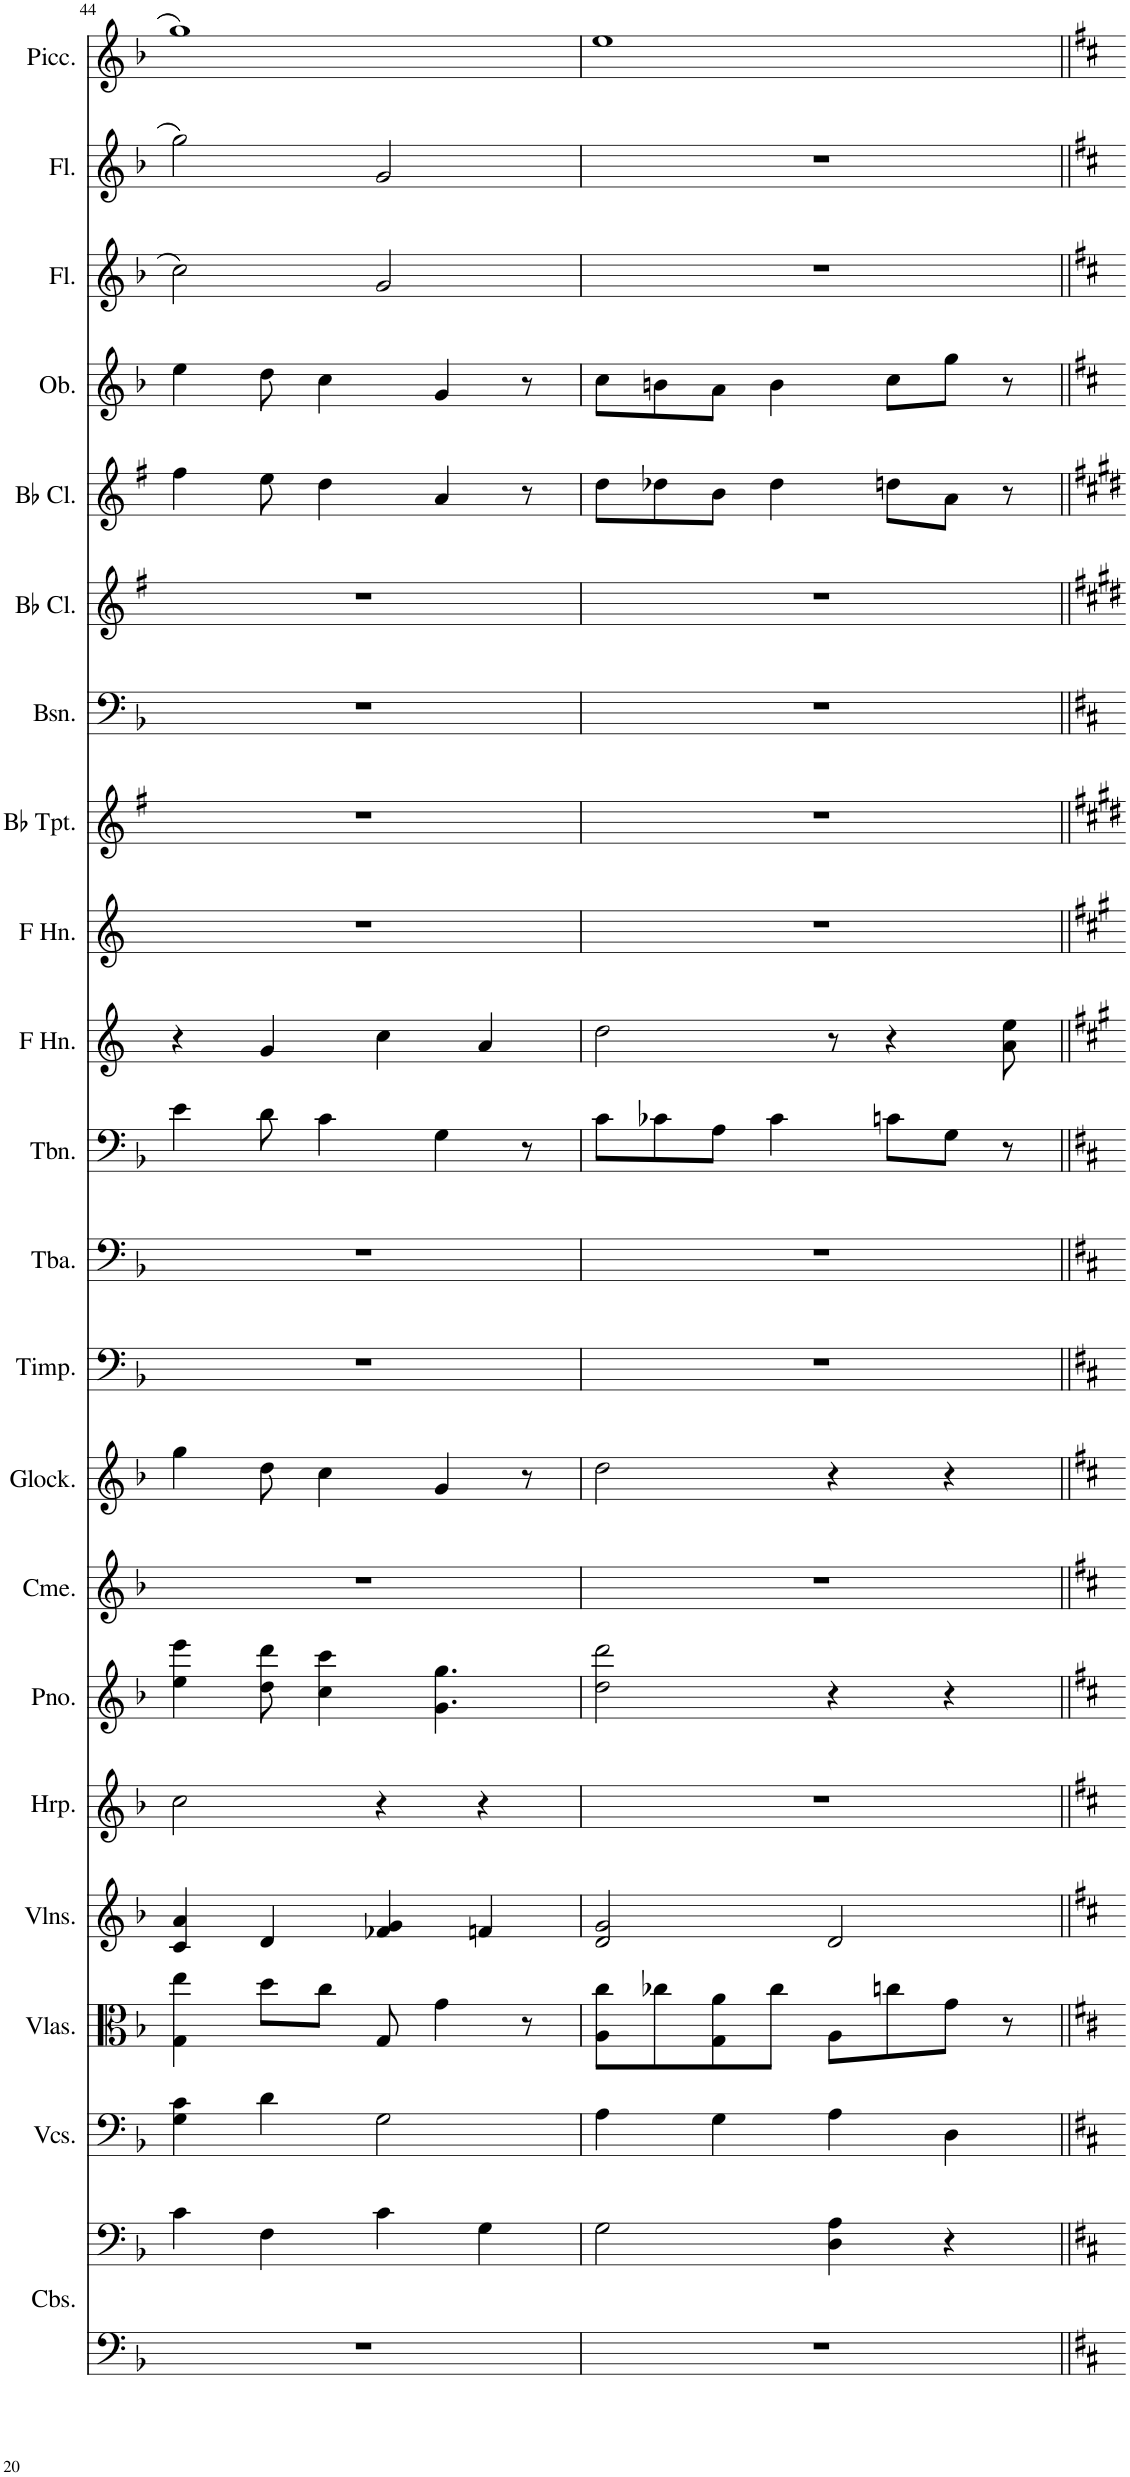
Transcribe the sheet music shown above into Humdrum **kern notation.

**kern	**kern	**kern	**kern	**kern	**kern	**kern	**kern	**kern	**kern	**kern	**kern	**kern	**kern	**kern	**kern	**kern	**kern	**kern	**kern	**kern	**kern
*part21	*part21	*part20	*part19	*part18	*part17	*part16	*part15	*part14	*part13	*part12	*part11	*part10	*part9	*part8	*part7	*part6	*part5	*part4	*part3	*part2	*part1
*staff22	*staff21	*staff20	*staff19	*staff18	*staff17	*staff16	*staff15	*staff14	*staff13	*staff12	*staff11	*staff10	*staff9	*staff8	*staff7	*staff6	*staff5	*staff4	*staff3	*staff2	*staff1
*I"Contrabasses	*	*I"Violoncellos	*I"Violas	*I"Violins	*I"Harp	*I"Piano	*I"Chimes	*I"Glockenspiel	*I"Timpani	*I"Tuba	*I"Trombone	*I"Horn in F	*I"Horn in F	*I"Bb Trumpet	*I"Bassoon	*I"Bb Clarinet	*I"Bb Clarinet	*I"Oboe	*I"Flute	*I"Flute	*I"Piccolo
*I'Cbs.	*	*I'Vcs.	*I'Vlas.	*I'Vlns.	*I'Hrp.	*I'Pno.	*I'Cme.	*I'Glock.	*I'Timp.	*I'Tba.	*I'Tbn.	*	*	*I'Bb Tpt.	*I'Bsn.	*I'Bb Cl.	*I'Bb Cl.	*I'Ob.	*I'Fl.	*I'Fl.	*I'Picc.
!!LO:PB:g=z
*clefF4	*clefF4	*clefF4	*clefC3	*clefG2	*clefG2	*clefG2	*clefG2	*clefG2	*clefF4	*clefF4	*clefF4	*clefG2	*clefG2	*clefG2	*clefF4	*clefG2	*clefG2	*clefG2	*clefG2	*clefG2	*clefG2
*Trd7c12	*Trd7c12	*	*	*	*	*	*	*Trd-14c-24	*	*	*	*Trd4c7	*Trd4c7	*Trd1c2	*	*Trd1c2	*Trd1c2	*	*	*	*Trd-7c-12
*k[b-]	*k[b-]	*k[b-]	*k[b-]	*k[b-]	*k[b-]	*k[b-]	*k[b-]	*k[b-]	*k[b-]	*k[b-]	*k[b-]	*k[]	*k[]	*k[f#]	*k[b-]	*k[f#]	*k[f#]	*k[b-]	*k[b-]	*k[b-]	*k[b-]
*M4/4	*M4/4	*M4/4	*M4/4	*M4/4	*M4/4	*M4/4	*M4/4	*M4/4	*M4/4	*M4/4	*M4/4	*M4/4	*M4/4	*M4/4	*M4/4	*M4/4	*M4/4	*M4/4	*M4/4	*M4/4	*M4/4
=44	=44	=44	=44	=44	=44	=44	=44	=44	=44	=44	=44	=44	=44	=44	=44	=44	=44	=44	=44	=44	=44
1r	4c\	4G\ 4c\	4G\ 4ee\	4c/ 4a/	2cc\	4ee\ 4eee\	1r	4gg\	1r	1r	4e\	4r	1r	1r	1r	1r	4ff#\	4ee\	2cc\	2gg\	1gg
.	4F\	4d\	8dd\L	4d/	.	8dd\ 8ddd\	.	8dd\	.	.	8d\	4g/	.	.	.	.	8ee\	8dd\	.	.	.
.	.	.	8cc\J	.	.	4cc\ 4ccc\	.	4cc\	.	.	4c\	.	.	.	.	.	4dd\	4cc\	.	.	.
.	4c\	2G\	8G/	4f-X/ 4g/	4r	.	.	.	.	.	.	4cc\	.	.	.	.	.	.	2g/	2g/	.
.	.	.	4g\	.	.	4.g\ 4.gg\	.	4g/	.	.	4G\	.	.	.	.	.	4a/	4g/	.	.	.
.	4G\	.	.	4fn/	4r	.	.	.	.	.	.	4a/	.	.	.	.	.	.	.	.	.
.	.	.	8r	.	.	.	.	8r	.	.	8r	.	.	.	.	.	8r	8r	.	.	.
=45	=45	=45	=45	=45	=45	=45	=45	=45	=45	=45	=45	=45	=45	=45	=45	=45	=45	=45	=45	=45	=45
1r	2G\	4A\	8A\ 8cc\L	2d/ 2g/	1r	2dd\ 2ddd\	1r	2dd\	1r	1r	8c\L	2dd\	1r	1r	1r	1r	8dd\L	8cc\L	1r	1r	1ee
.	.	.	8cc-X\	.	.	.	.	.	.	.	8c-X\	.	.	.	.	.	8dd-X\	8bn\	.	.	.
.	.	4G\	8G\ 8a\	.	.	.	.	.	.	.	8A\J	.	.	.	.	.	8b\J	8a\J	.	.	.
.	.	.	8cc-\J	.	.	.	.	.	.	.	4c-\	.	.	.	.	.	4dd-\	4b\	.	.	.
.	4D\ 4A\	4A\	8A\L	2d/	.	4r	.	4r	.	.	.	8r	.	.	.	.	.	.	.	.	.
.	.	.	8ccn\	.	.	.	.	.	.	.	8cn\L	4r	.	.	.	.	8ddn\L	8cc\L	.	.	.
.	4r	4D\	8g\J	.	.	4r	.	4r	.	.	8G\J	.	.	.	.	.	8a\J	8gg\J	.	.	.
.	.	.	8r	.	.	.	.	.	.	.	8r	8a\ 8ee\	.	.	.	.	8r	8r	.	.	.
=||	=||	=||	=||	=||	=||	=||	=||	=||	=||	=||	=||	=||	=||	=||	=||	=||	=||	=||	=||	=||	=||
*-	*-	*-	*-	*-	*-	*-	*-	*-	*-	*-	*-	*-	*-	*-	*-	*-	*-	*-	*-	*-	*-
